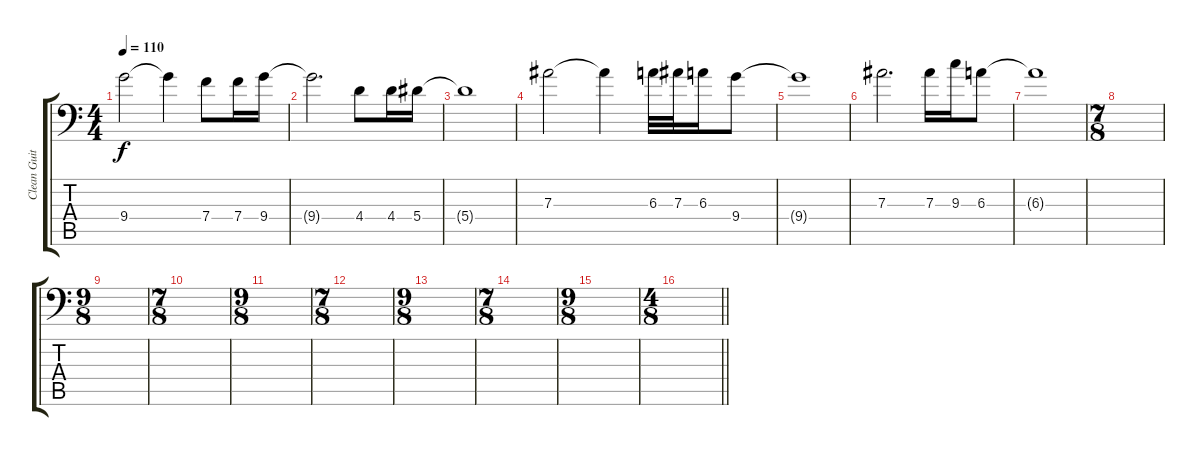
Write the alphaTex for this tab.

\track ("Clean Guitar Lead 1" "Clean Guit") {instrument electricguitarclean}
\staff {score tabs}
\tuning (C4 G3 Eb3 Bb2 F2 Bb1) {hide}
\ts (4 4)
\tempo 110
\clef f4
\ks c
9.4{t}.2{dy f beam merge} 9.4{t}.4{beam merge} 7.4.8{beam merge} 7.4.16 9.4.16 |
9.4{t}.2{d} 4.4.8 4.4.16 5.4.16 |
5.4{t}.1 |
7.3.2{beam merge} 7.3{t}.4{beam merge} 6.3.32 7.3.32{beam merge} 6.3.16{beam merge} 9.4.8 |
9.4{t}.1 |
7.3.2{d} 7.3.16 9.3.16 6.3.8 |
6.3{t}.1 |
\ts (7 8)
|
\ts (9 8)
|
\ts (7 8)
|
\ts (9 8)
|
\ts (7 8)
|
\ts (9 8)
|
\ts (7 8)
|
\ts (9 8)
|
\ts (4 8)
\barLineRight lightlight
